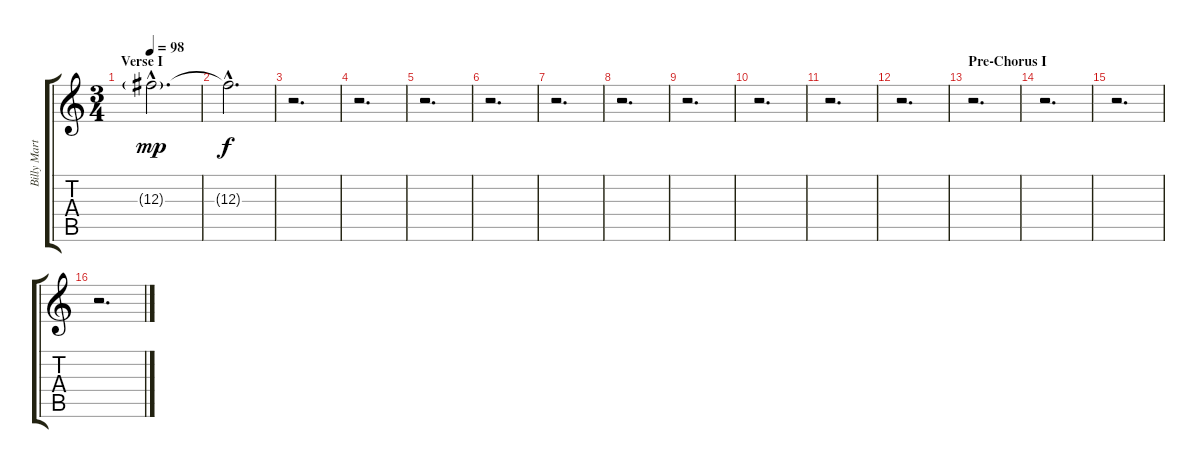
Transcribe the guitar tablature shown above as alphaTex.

\track ("Billy Martin : Lead 1" "Billy Mart") {instrument distortionguitar}
\staff {score tabs}
\tuning (Eb4 Bb3 Gb3 Db3 Ab2 Eb2) {hide}
\ts (3 4)
\section ("" "Verse I")
\tempo 98
\clef g2
\ks c
12.3{g hac}.2{d dy mp} |
12.3{hac t}.2{d dy f} |
r.2{d} |
r.2{d} |
r.2{d} |
r.2{d} |
r.2{d} |
r.2{d} |
r.2{d} |
r.2{d} |
r.2{d} |
r.2{d} |
\section ("" "Pre-Chorus I")
r.2{d} |
r.2{d} |
r.2{d} |
r.2{d}
